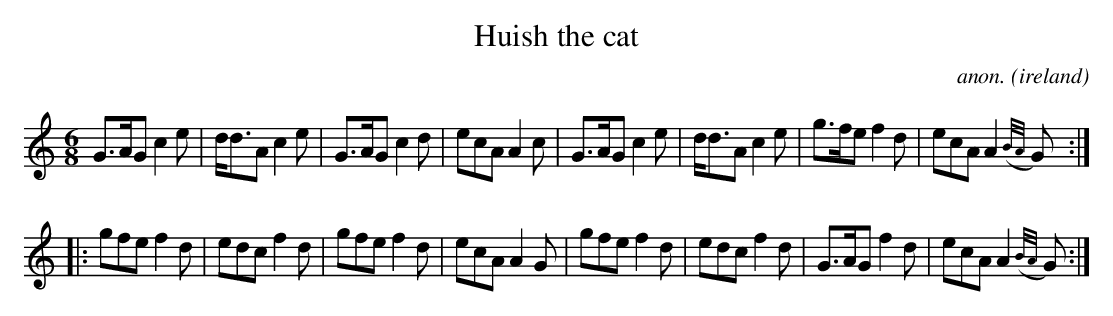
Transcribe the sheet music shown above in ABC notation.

X:1
T:Huish the cat
O:ireland
C:anon.
M:6/8
L:1/8
K:C
G>AG c2e|d<dA c2e|G>AG c2d|ecA A2c|G>AG c2e|d<dA c2e|g>fe f2d|ecA A2({B/A/}G):|
|:gfe f2d|edc f2d|gfe f2d|ecA A2G|gfe f2d|edc f2d|G>AG f2d|ecA A2({B/A/}G):|
